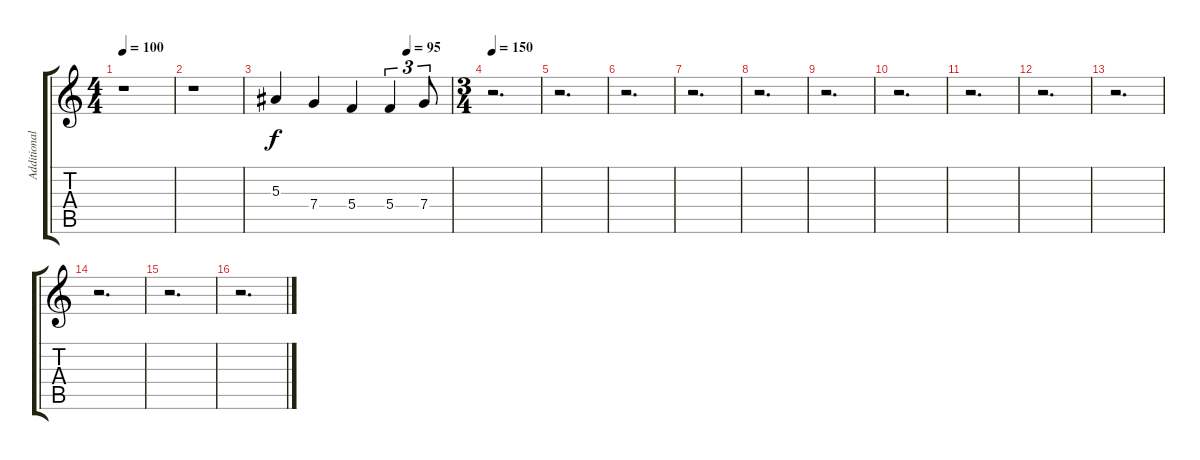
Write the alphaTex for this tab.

\track ("Additional Guitars" "Additional") {instrument distortionguitar}
\staff {score tabs}
\tuning (D4 A3 F3 C3 G2 D2) {hide}
\ts (4 4)
\tempo 100
\clef g2
\ks c
r.1{dy f} |
r.1 |
\tempo (95 0.75)
5.3.4 7.4.4 5.4.4 5.4.4{tu (3 2)} 7.4.8{tu (3 2)} |
\ts (3 4)
\tempo 150
r.2{d} |
r.2{d} |
r.2{d} |
r.2{d} |
r.2{d} |
r.2{d} |
r.2{d} |
r.2{d} |
r.2{d} |
r.2{d} |
r.2{d} |
r.2{d} |
r.2{d}
